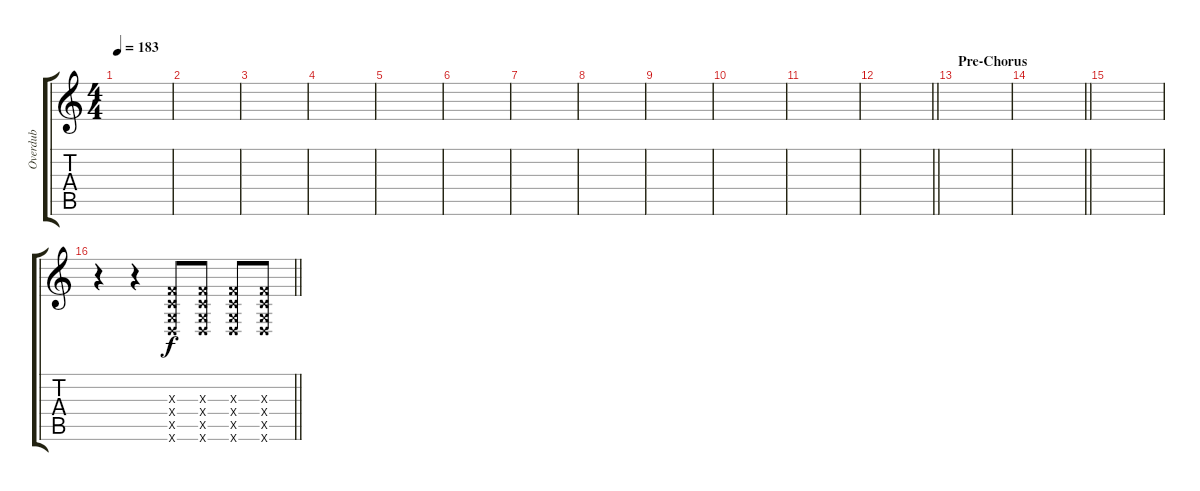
\track ("Overdub" "Overdub") {instrument distortionguitar}
\staff {score tabs}
\tuning (D4 A3 F3 C3 G2 D2) {hide}
\ts (4 4)
\tempo 183
\clef g2
\ks c
|
|
|
|
|
|
|
|
|
|
|
\barLineRight lightlight
|
\section ("" "Pre-Chorus")
|
\barLineRight lightlight
|
|
\barLineRight lightlight
r.4 r.4 (0.3{x} 0.4{x} 0.5{x} 0.6{x}).8 (0.3{x} 0.4{x} 0.5{x} 0.6{x}).8 (0.3{x} 0.4{x} 0.5{x} 0.6{x}).8 (0.3{x} 0.4{x} 0.5{x} 0.6{x}).8
